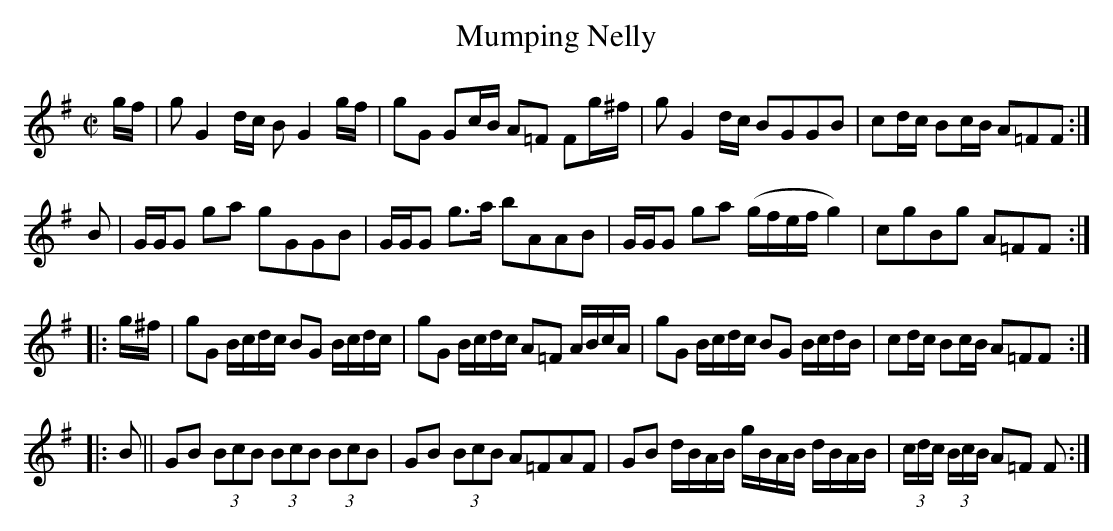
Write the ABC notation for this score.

X:1
T:Mumping Nelly
M:C|
L:1/8
K:G
g/f/|g G2 d/c/ B G2 g/f/|gG Gc/B/ A=F Fg/^f/|gG2 d/c/ BGGB|cd/c/ Bc/B/ A=FF:|
B|G/G/G ga gGGB|G/G/G g>a bAAB|G/G/G ga (g/f/e/f/ g2)|cgBg A=FF:|
|:g/^f/|gG B/c/d/c/ BG B/c/d/c/|gG B/c/d/c/ A=F A/B/c/A/|gG B/c/d/c/ BG B/c/d/B/|cd/c/ Bc/B/ A=FF:|
|:B||GB (3BcB (3BcB (3BcB|GB (3BcB A=FAF|GB d/B/A/B/ g/B/A/B/ d/B/A/B/|(3c/d/c/ (3B/c/B/ A=F F:|]
